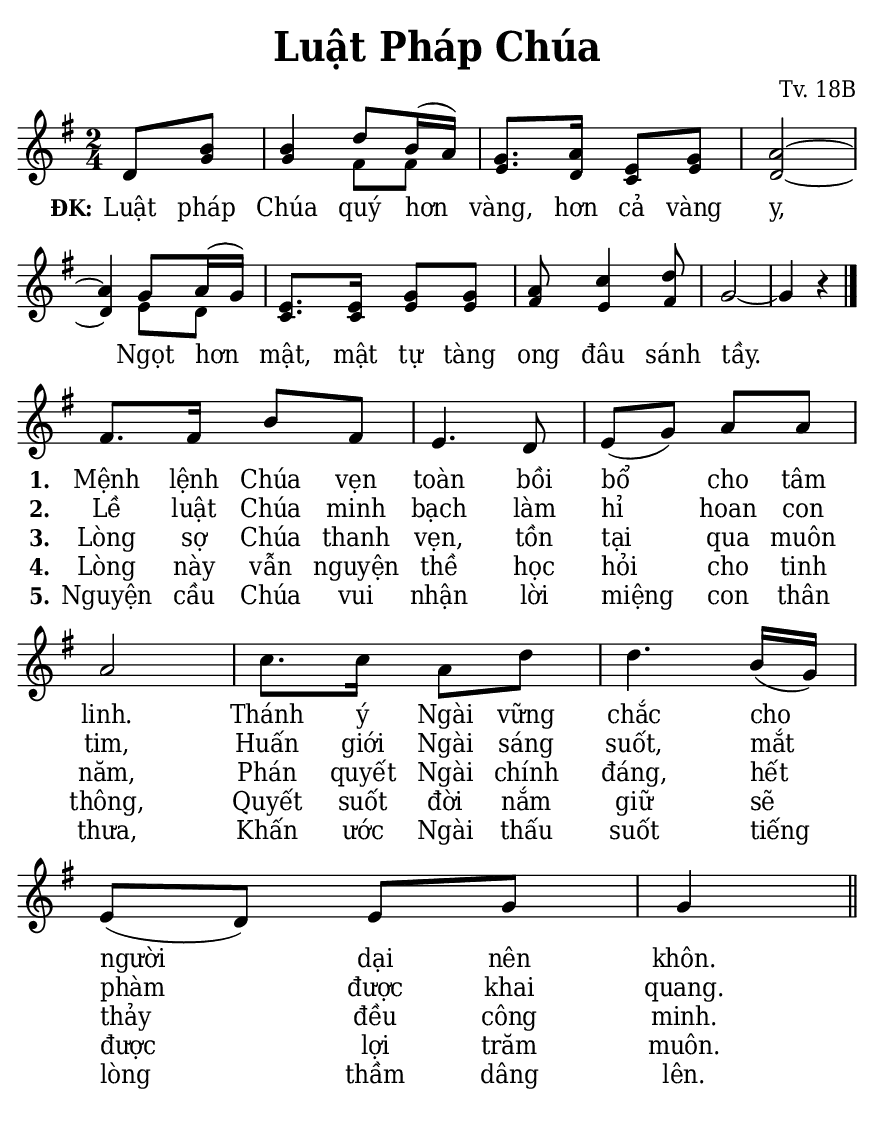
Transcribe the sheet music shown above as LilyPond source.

% Cài đặt chung\
\version "2.22.1"
\include "english.ly"

\header {
  title = \markup { \fontsize #1 "Luật Pháp Chúa" }
  composer = "Tv. 18B"
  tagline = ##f
}

% Nhạc phiên khúc
nhacPhienKhucSop = \relative c' {
  \partial 4 d8 b' |
  b4 d8 b16 (a) |
  g8. a16 e8 g |
  a2 ~ |
  a4 g8 a16 (g) |
  e8. e16 g8 g |
  a c4 d8 |
  g,2 ~ |
  g4 r \bar "|." \break
  
  fs8. fs16 b8 fs |
  e4. d8 |
  e (g) a a |
  a2 |
  c8. c16 a8 d |
  d4. b16 (g) |
  e8 (d) e g |
  g4 \bar "||"
}

nhacPhienKhucAlto = \relative c' {
  d8 g |
  g4 fs8 [fs] |
  e8. d16 c8 e |
  d2 ~ |
  d4 e8 [d] |
  c8. c16 e8 e |
  fs e4 fs8 |
  g2 ~ |
  g4 r
}

% Lời phiên khúc
loiPhienKhucSop = \lyrics {
  \set stanza = "ĐK:"
  Luật pháp Chúa quý hơn vàng,
  hơn cả vàng y,
  Ngọt hơn mật, mật tự tàng ong đâu sánh tầy.
  <<
    {
      \set stanza = "1."
      Mệnh lệnh Chúa vẹn toàn bồi bổ cho tâm linh.
      Thánh ý Ngài vững chắc cho người dại nên khôn.
    }
    \new Lyrics {
	    \set associatedVoice = "beSop"
	    \set stanza = "2."
	    Lề luật Chúa minh bạch làm hỉ hoan con tim,
	    Huấn giới Ngài sáng suốt,
	    mắt phàm được khai quang.
    }
    \new Lyrics {
	    \set associatedVoice = "beSop"
	    \set stanza = "3."
	    Lòng sợ Chúa thanh vẹn,
	    tồn tại qua muôn năm,
	    Phán quyết Ngài chính đáng,
	    hết thảy đều công minh.
    }
    \new Lyrics {
	    \set associatedVoice = "beSop"
	    \set stanza = "4."
	    Lòng này vẫn nguyện thề học hỏi cho tinh thông,
	    Quyết suốt đời nắm giữ sẽ được lợi trăm muôn.
    }
    \new Lyrics {
	    \set associatedVoice = "beSop"
	    \set stanza = "5."
	    Nguyện cầu Chúa vui nhận lời miệng con thân thưa,
	    Khấn ước Ngài thấu suốt tiếng lòng thầm dâng lên.
    }
  >>
}

% Dàn trang
\paper {
  #(set-paper-size "a5")
  top-margin = 3\mm
  bottom-margin = 3\mm
  left-margin = 3\mm
  right-margin = 3\mm
  indent = #0
  #(define fonts
	 (make-pango-font-tree "Deja Vu Serif Condensed"
	 		       "Deja Vu Serif Condensed"
			       "Deja Vu Serif Condensed"
			       (/ 20 20)))
  print-page-number = ##f
  %page-count = #1
  system-system-spacing = #'((basic-distance . 0.1) (padding . 2))
}

TongNhip = {
  \key g \major \time 2/4
  \set Timing.beamExceptions = #'()
  \set Timing.baseMoment = #(ly:make-moment 1/4)
}

% Đổi kích thước nốt cho bè phụ
notBePhu =
#(define-music-function (font-size music) (number? ly:music?)
   (for-some-music
     (lambda (m)
       (if (music-is-of-type? m 'rhythmic-event)
           (begin
             (set! (ly:music-property m 'tweaks)
                   (cons `(font-size . ,font-size)
                         (ly:music-property m 'tweaks)))
             #t)
           #f))
     music)
   music)

\score {
  \new ChoirStaff <<
    \new Staff \with {
        \consists "Merge_rests_engraver"
        printPartCombineTexts = ##f
      }
      <<
      \new Voice \TongNhip \partCombine 
        \nhacPhienKhucSop
        \notBePhu -1 { \nhacPhienKhucAlto }
      \new NullVoice = beSop \nhacPhienKhucSop
      \new Lyrics \lyricsto beSop \loiPhienKhucSop
      >>
  >>
  \layout {
    \override Lyrics.LyricSpace.minimum-distance = #2
    \override Score.BarNumber.break-visibility = ##(#f #f #f)
    \override Score.SpacingSpanner.uniform-stretching = ##t
  } 
}
